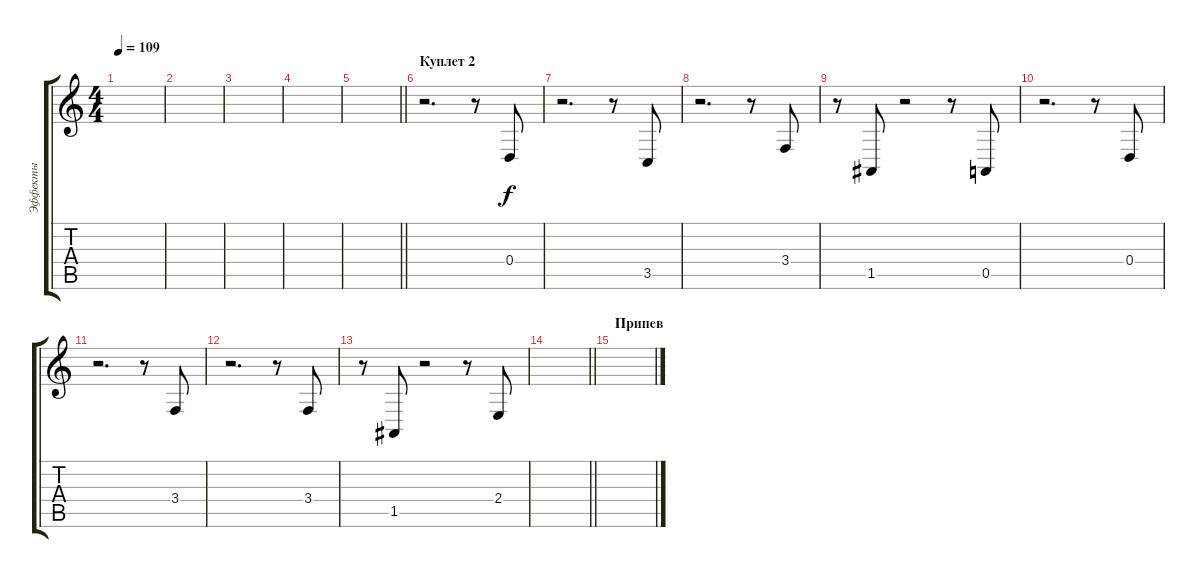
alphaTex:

\track ("Эффекты" "Эффекты") {instrument guitarfretnoise}
\staff {score tabs}
\tuning (E4 B3 G3 D3 A2 E2) {hide}
\ts (4 4)
\tempo 109
\clef g2
\ks c
|
|
|
|
\barLineRight lightlight
|
\section ("" "Куплет 2 ")
r.2{d} r.8 0.4.8 |
r.2{d} r.8 3.5.8 |
r.2{d} r.8 3.4.8 |
r.8 1.5.8 r.2 r.8 0.5.8 |
r.2{d} r.8 0.4.8 |
r.2{d} r.8 3.4.8 |
r.2{d} r.8 3.4.8 |
r.8 1.5.8 r.2 r.8 2.4.8 |
\barLineRight lightlight
|
\section ("" "Припев")
